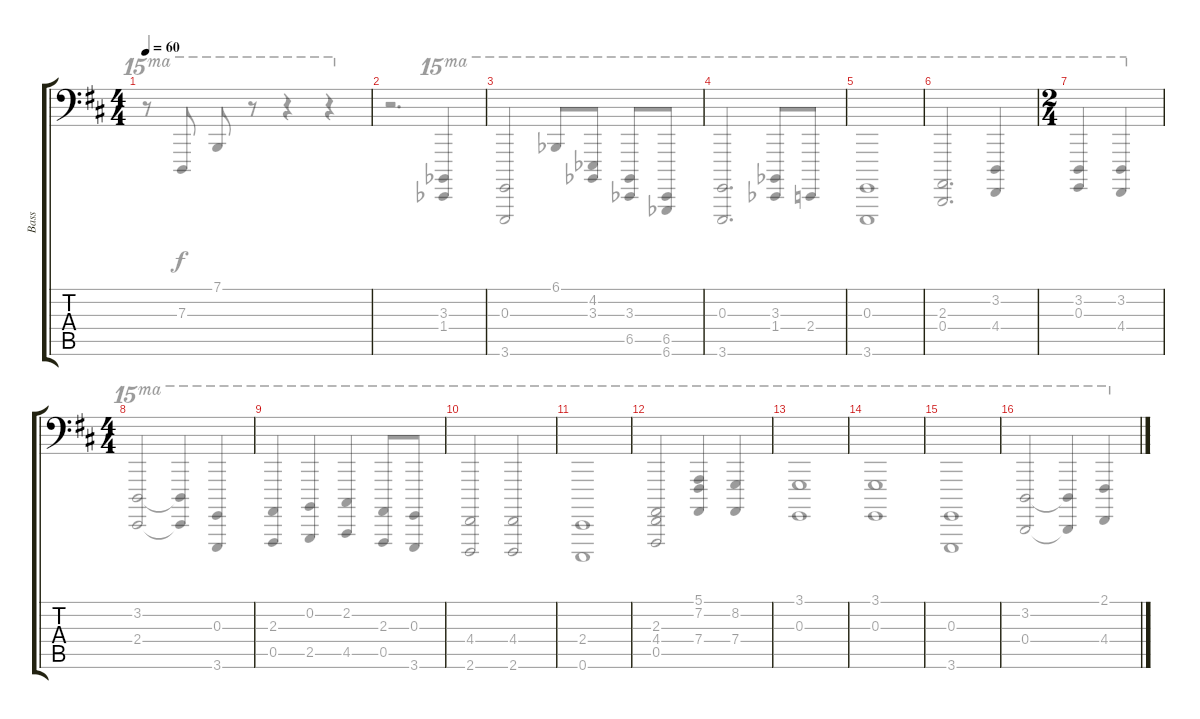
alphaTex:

\track ("Bass" "Bass") {instrument acousticbass}
\staff {score tabs}
\tuning (E2 B1 G1 D1 A0 E0) {hide}
\voice
\ts (4 4)
\tempo 60
\clef f4
\ks bminor
|
|
|
|
|
|
\ts (2 4)
|
\ts (4 4)
|
|
|
|
|
|
|
|
\voice
\clef f4
\ks bminor
r.8{ot 15ma dy f} 7.3.8{ot 15ma beam Up} 7.1.8{ot 15ma beam Up} r.8{ot 15ma} r.4{ot 15ma} r.4{ot 15ma} |
r.2{d} (3.3{acc b} 1.4{acc b}).4{ot 15ma beam Up} |
(0.3 3.6).2{ot 15ma beam Up} 6.1{acc b}.8{ot 15ma beam Up} (4.2{acc b} 3.3{acc b}).8{ot 15ma beam Up} (3.3{acc b} 6.5{acc b}).8{ot 15ma beam Up} (6.5{acc b} 6.6{acc b}).8{ot 15ma beam Up} |
(0.3 3.6).2{d ot 15ma beam Up} (3.3{acc b} 1.4{acc b}).8{ot 15ma beam Up} 2.4.8{ot 15ma beam Up} |
(0.3 3.6).1{ot 15ma} |
(2.3 0.4).2{d ot 15ma beam Up} (3.2 4.4).4{ot 15ma beam Up} |
(3.2 0.3).4{ot 15ma beam Up} (3.2 4.4).4{ot 15ma beam Up} |
(3.2 2.4).2{ot 15ma beam Up} (3.2{t} 2.4{t}).4{ot 15ma beam Up} (0.3 3.6).4{ot 15ma beam Up} |
(2.3 0.5).4{ot 15ma beam Up} (0.2 2.5).4{ot 15ma beam Up} (2.2 4.5).4{ot 15ma beam Up} (2.3 0.5).8{ot 15ma beam Up} (0.3 3.6).8{ot 15ma beam Up} |
(4.4 2.6).2{ot 15ma beam Up} (4.4 2.6).2{ot 15ma beam Up} |
(2.4 0.6).1{ot 15ma} |
(2.3 4.4 0.5).2{ot 15ma beam Up} (5.1 7.2 7.4).4{ot 15ma beam Up} (8.2 7.4).4{ot 15ma beam Up} |
(3.1 0.3).1{ot 15ma} |
(3.1 0.3).1{ot 15ma} |
(0.3 3.6).1{ot 15ma} |
(3.2 0.4).2{ot 15ma beam Up} (3.2{t} 0.4{t}).4{ot 15ma beam Up} (2.1 4.4).4{ot 15ma beam Up}
